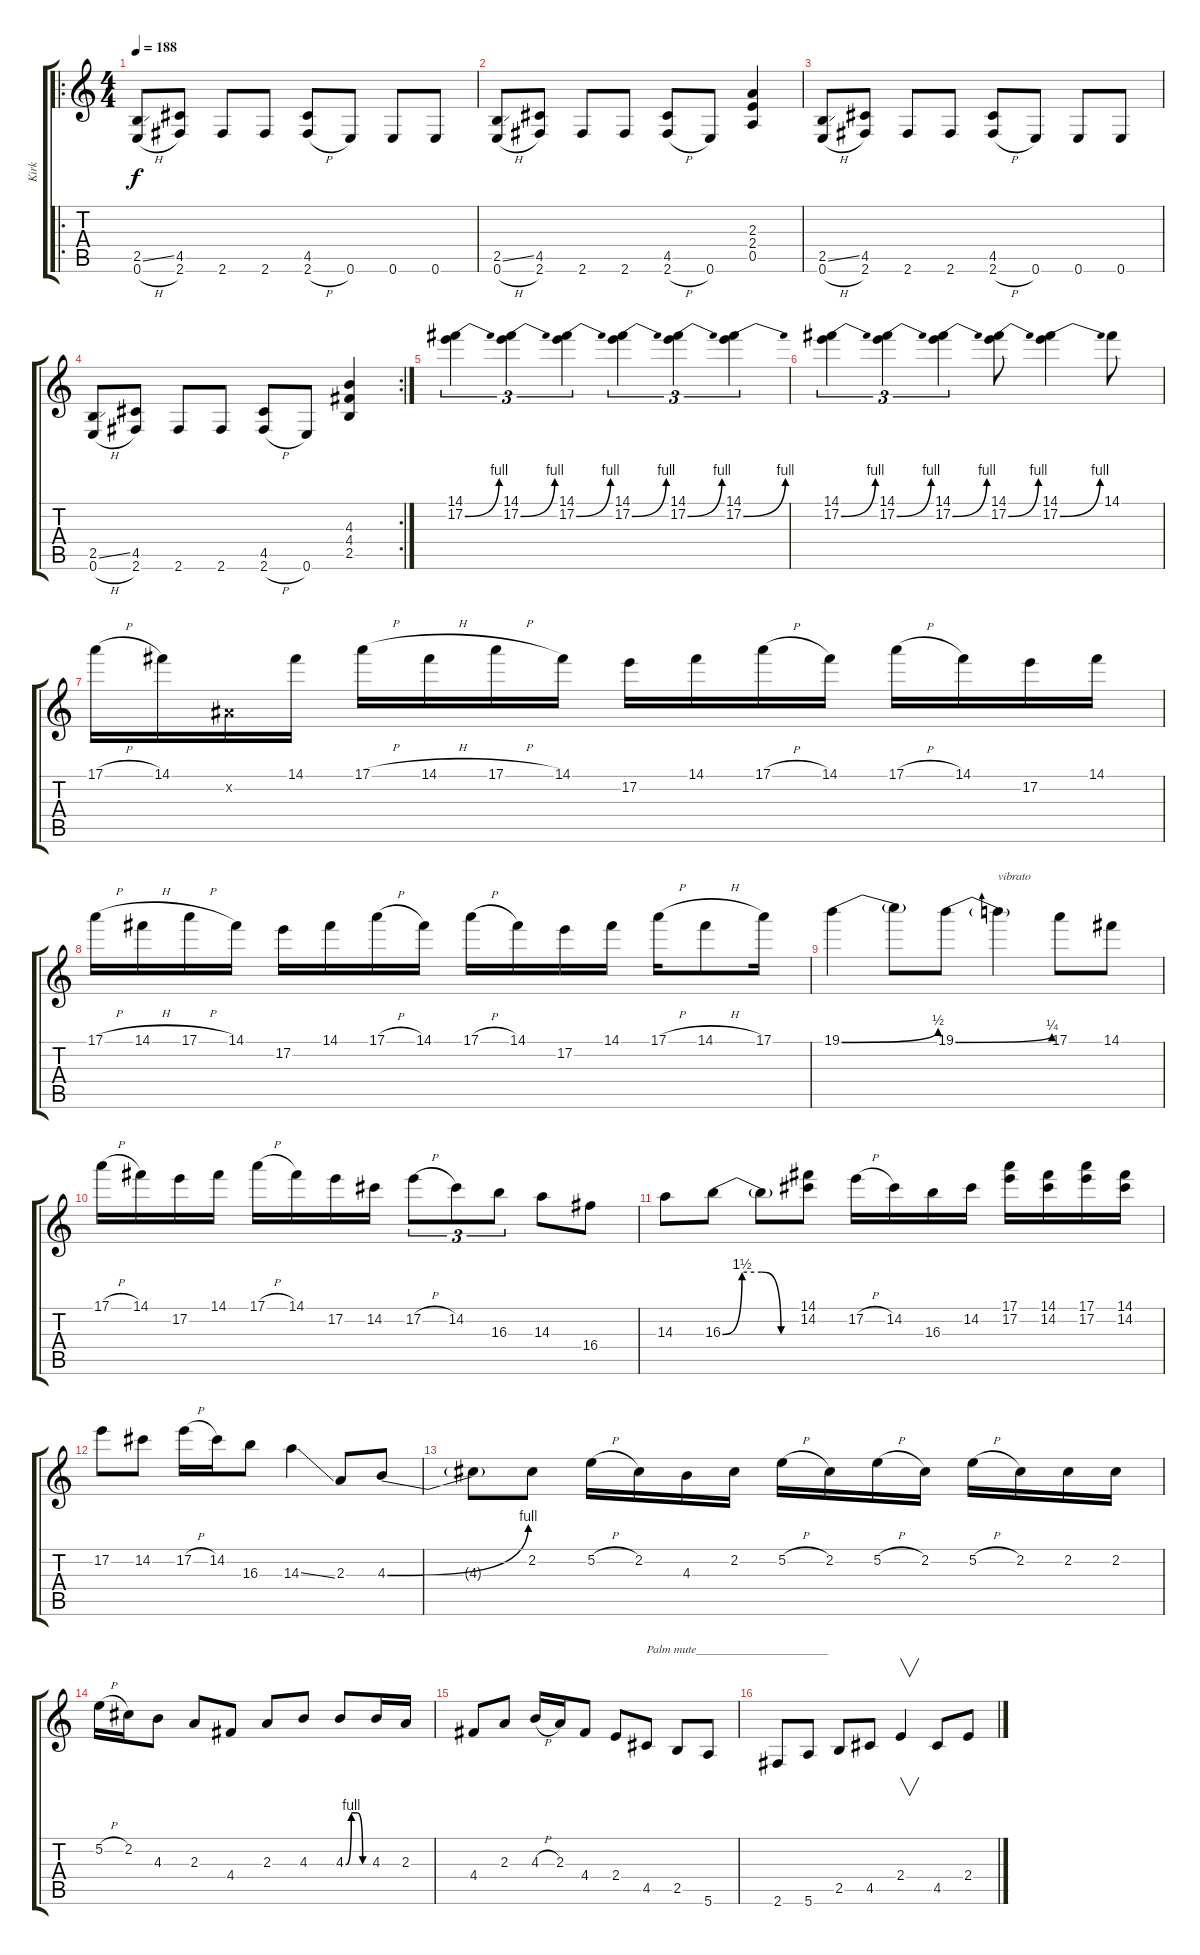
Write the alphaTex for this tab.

\track ("Kirk" "Kirk") {instrument distortionguitar}
\staff {score tabs}
\tuning (E4 B3 G3 D3 A2 E2) {hide}
\ro
\ts (4 4)
\tempo 188
\clef g2
\ks c
(2.5{ss} 0.6{h}).8{dy f instrument distortionguitar} (4.5 2.6).8 2.6.8 2.6.8 (4.5 2.6{h}).8 0.6.8 0.6.8 0.6.8 |
(2.5{ss} 0.6{h}).8 (4.5 2.6).8 2.6.8 2.6.8 (4.5 2.6{h}).8 0.6.8 (2.3 2.4 0.5).4 |
(2.5{ss} 0.6{h}).8 (4.5 2.6).8 2.6.8 2.6.8 (4.5 2.6{h}).8 0.6.8 0.6.8 0.6.8 |
\rc 2
(2.5{ss} 0.6{h}).8 (4.5 2.6).8 2.6.8 2.6.8 (4.5 2.6{h}).8 0.6.8 (4.3 4.4 2.5).4 |
(14.1 17.2{be (bend 0 0 60 4)}).4{tu (3 2)} (14.1 17.2{be (bend 0 0 60 4)}).4{tu (3 2)} (14.1 17.2{be (bend 0 0 60 4)}).4{tu (3 2)} (14.1 17.2{be (bend 0 0 60 4)}).4{tu (3 2)} (14.1 17.2{be (bend 0 0 60 4)}).4{tu (3 2)} (14.1 17.2{be (bend 0 0 60 4)}).4{tu (3 2)} |
(14.1 17.2{be (bend 0 0 60 4)}).4{tu (3 2)} (14.1 17.2{be (bend 0 0 60 4)}).4{tu (3 2)} (14.1 17.2{be (bend 0 0 60 4)}).4{tu (3 2)} (14.1 17.2{be (bend 0 0 60 4)}).8 (14.1 17.2{be (bend 0 0 60 4)}).4 14.1.8 |
17.1{h}.16 14.1.16 -1.2{x}.16 14.1.16 17.1{h}.16 14.1{h}.16 17.1{h}.16 14.1.16 17.2.16 14.1.16 17.1{h}.16 14.1.16 17.1{h}.16 14.1.16 17.2.16 14.1.16 |
17.1{h}.16 14.1{h}.16 17.1{h}.16 14.1.16 17.2.16 14.1.16 17.1{h}.16 14.1.16 17.1{h}.16 14.1.16 17.2.16 14.1.16 17.1{h}.16 14.1{h}.8 17.1.16 |
19.1{be (bend 0 0 60 2)}.4 19.1{t}.8 19.1{be (bend 0 0 60 1)}.8 19.1{t}.4{txt "vibrato"} 17.1.8 14.1.8 |
17.1{h}.16 14.1.16 17.2.16 14.1.16 17.1{h}.16 14.1.16 17.2.16 14.2.16 17.2{h}.8{tu (3 2)} 14.2.8{tu (3 2)} 16.3.8{tu (3 2)} 14.3.8 16.4.8 |
14.3.8 16.3{be (custom 0 0 15 6 30 6 45 0 60 0)}.8 16.3{t}.8 (14.1 14.2).8 17.2{h}.16 14.2.16 16.3.16 14.2.16 (17.1 17.2).16 (14.1 14.2).16 (17.1 17.2).16 (14.1 14.2).16 |
17.2.8 14.2.8 17.2{h}.16 14.2.16 16.3.8 14.3{ss}.4 2.3.8 4.3{be (bend 0 0 60 4)}.8 |
4.3{t}.8 2.2.8 5.2{h}.16 2.2.16 4.3.16 2.2.16 5.2{h}.16 2.2.16 5.2{h}.16 2.2.16 5.2{h}.16 2.2.16 2.2.16 2.2.16 |
5.2{h}.16 2.2.16 4.3.8 2.3.8 4.4.8 2.3.8 4.3.8 4.3{be (custom 0 0 15 4 30 4 45 0 60 0)}.8 4.3.16 2.3.16 |
4.4.8 2.3.8 4.3{h}.16 2.3.16 4.4.8 2.4.8 4.5.8{txt "Palm mute______________________"} 2.5.8 5.6.8 |
2.6.8 5.6.8 2.5.8 4.5.8 2.4.4{v} 4.5.8 2.4.8
